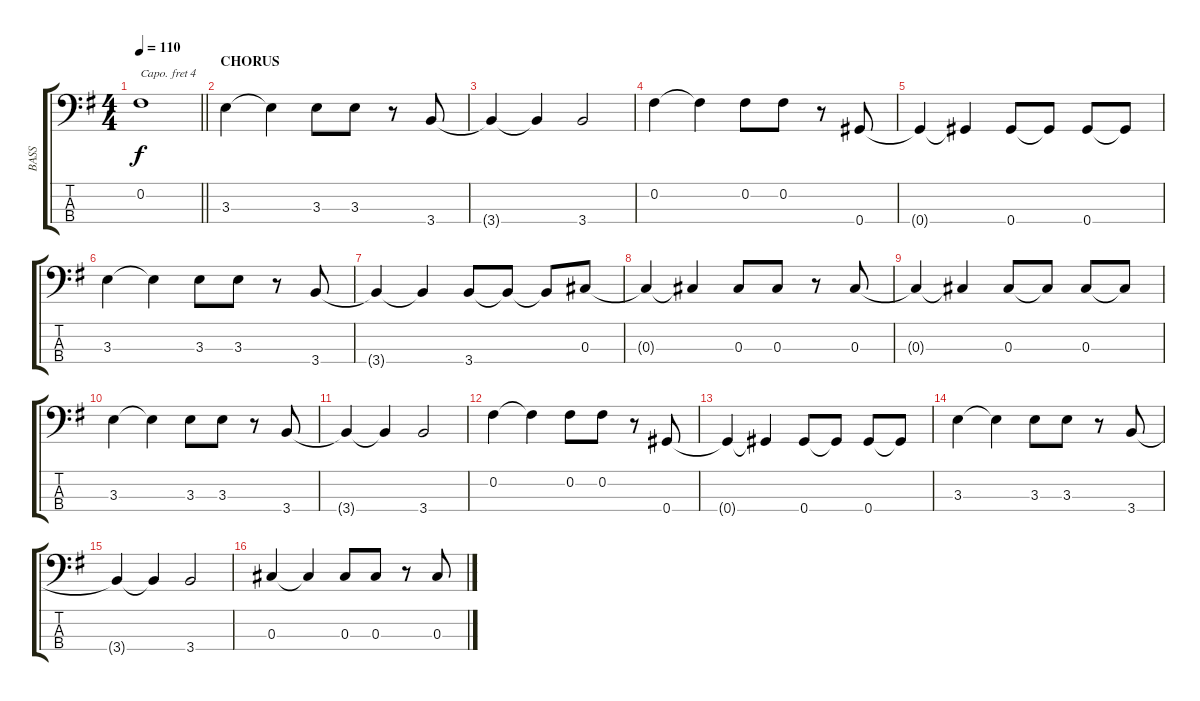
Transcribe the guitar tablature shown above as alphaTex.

\track ("BASS" "BASS") {instrument acousticbass}
\staff {score tabs}
\capo 4
\tuning (G2 D2 A1 E1) {hide}
\ts (4 4)
\tempo 110
\clef f4
\barLineRight lightlight
\ks g
0.2.1{dy f} |
\section ("" "CHORUS")
3.3.4 3.3{t}.4 3.3.8 3.3.8 r.8 3.4.8 |
3.4{t}.4 3.4{t}.4 3.4.2 |
0.2.4 0.2{t}.4 0.2.8 0.2.8 r.8 0.4.8 |
0.4{t}.4 0.4{t}.4 0.4.8 0.4{t}.8 0.4.8 0.4{t}.8 |
3.3.4 3.3{t}.4 3.3.8 3.3.8 r.8 3.4.8 |
3.4{t}.4 3.4{t}.4 3.4.8 3.4{t}.8 3.4{t}.8 0.3.8 |
0.3{t}.4 0.3{t}.4 0.3.8 0.3.8 r.8 0.3.8 |
0.3{t}.4 0.3{t}.4 0.3.8 0.3{t}.8 0.3.8 0.3{t}.8 |
3.3.4 3.3{t}.4 3.3.8 3.3.8 r.8 3.4.8 |
3.4{t}.4 3.4{t}.4 3.4.2 |
0.2.4 0.2{t}.4 0.2.8 0.2.8 r.8 0.4.8 |
0.4{t}.4 0.4{t}.4 0.4.8 0.4{t}.8 0.4.8 0.4{t}.8 |
3.3.4 3.3{t}.4 3.3.8 3.3.8 r.8 3.4.8 |
3.4{t}.4 3.4{t}.4 3.4.2 |
0.3.4 0.3{t}.4 0.3.8 0.3.8 r.8 0.3.8
